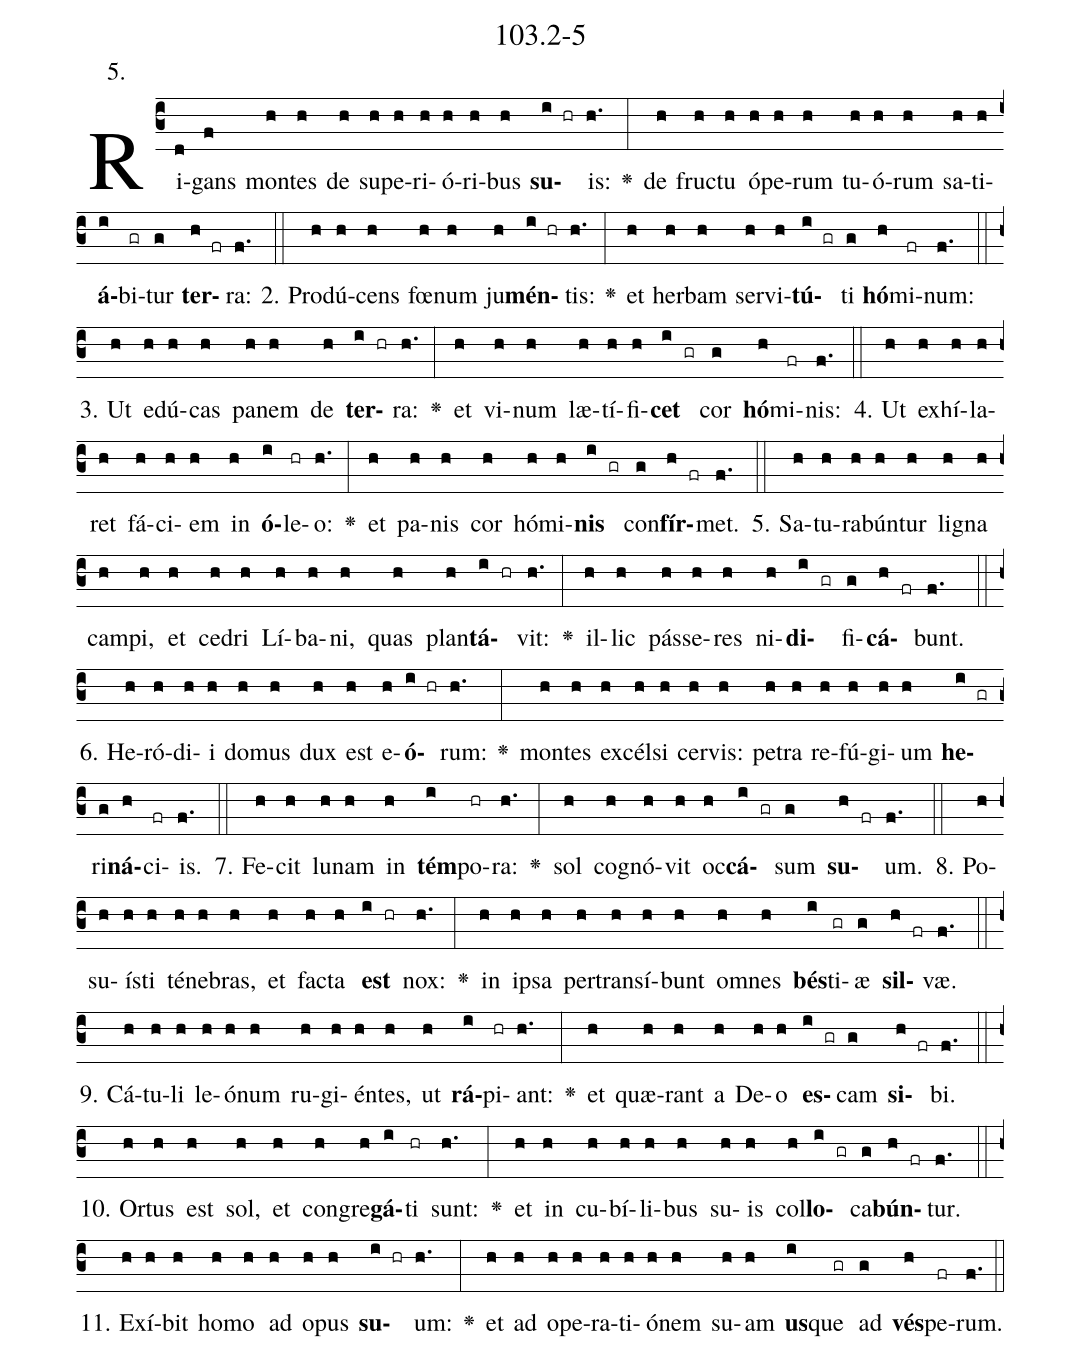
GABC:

name: 103.2-5;
annotation: 5.;
%%
(c3)Ri(d)gans(f) mon(h)tes(h) de(h) su(h)pe(h)ri(h)ó(h)ri(h)bus(h) <b>su</b>(i hr)is:(h.) <v>\greheightstar</v>(:) de(h) fruc(h)tu(h) ó(h)pe(h)rum(h) tu(h)ó(h)rum(h) sa(h)ti(h)<b>á</b>(i)bi(gr)tur(g) <b>ter</b>(h fr)ra:(f.) (::)
2. Pro(h)dú(h)cens(h) fœ(h)num(h) ju(h)<b>mén</b>(i hr)tis:(h.) <v>\greheightstar</v>(:) et(h) her(h)bam(h) ser(h)vi(h)<b>tú</b>(i gr)ti(g) <b>hó</b>(h)mi(fr)num:(f.) (::)
3. Ut(h) e(h)dú(h)cas(h) pa(h)nem(h) de(h) <b>ter</b>(i hr)ra:(h.) <v>\greheightstar</v>(:) et(h) vi(h)num(h) læ(h)tí(h)fi(h)<b>cet</b>(i gr) cor(g) <b>hó</b>(h)mi(fr)nis:(f.) (::)
4. Ut(h) ex(h)hí(h)la(h)ret(h) fá(h)ci(h)em(h) in(h) <b>ó</b>(i)le(hr)o:(h.) <v>\greheightstar</v>(:) et(h) pa(h)nis(h) cor(h) hó(h)mi(h)<b>nis</b>(i gr) con(g)<b>fír</b>(h fr)met.(f.) (::)
5. Sa(h)tu(h)ra(h)bún(h)tur(h) li(h)gna(h) cam(h)pi,(h) et(h) ce(h)dri(h) Lí(h)ba(h)ni,(h) quas(h) plan(h)<b>tá</b>(i hr)vit:(h.) <v>\greheightstar</v>(:) il(h)lic(h) pás(h)se(h)res(h) ni(h)<b>di</b>(i gr)fi(g)<b>cá</b>(h fr)bunt.(f.) (::)
6. He(h)ró(h)di(h)i(h) do(h)mus(h) dux(h) est(h) e(h)<b>ó</b>(i hr)rum:(h.) <v>\greheightstar</v>(:) mon(h)tes(h) ex(h)cél(h)si(h) cer(h)vis:(h) pe(h)tra(h) re(h)fú(h)gi(h)um(h) <b>he</b>(i gr)ri(g)<b>ná</b>(h)ci(fr)is.(f.) (::)
7. Fe(h)cit(h) lu(h)nam(h) in(h) <b>tém</b>(i)po(hr)ra:(h.) <v>\greheightstar</v>(:) sol(h) co(h)gnó(h)vit(h) oc(h)<b>cá</b>(i gr)sum(g) <b>su</b>(h fr)um.(f.) (::)
8. Po(h)su(h)ís(h)ti(h) té(h)ne(h)bras,(h) et(h) fac(h)ta(h) <b>est</b>(i hr) nox:(h.) <v>\greheightstar</v>(:) in(h) ip(h)sa(h) per(h)trans(h)í(h)bunt(h) om(h)nes(h) <b>bés</b>(i)ti(gr)æ(g) <b>sil</b>(h fr)væ.(f.) (::)
9. Cá(h)tu(h)li(h) le(h)ó(h)num(h) ru(h)gi(h)én(h)tes,(h) ut(h) <b>rá</b>(i)pi(hr)ant:(h.) <v>\greheightstar</v>(:) et(h) quæ(h)rant(h) a(h) De(h)o(h) <b>es</b>(i gr)cam(g) <b>si</b>(h fr)bi.(f.) (::)
10. Or(h)tus(h) est(h) sol,(h) et(h) con(h)gre(h)<b>gá</b>(i)ti(hr) sunt:(h.) <v>\greheightstar</v>(:) et(h) in(h) cu(h)bí(h)li(h)bus(h) su(h)is(h) col(h)<b>lo</b>(i gr)ca(g)<b>bún</b>(h fr)tur.(f.) (::)
11. Ex(h)í(h)bit(h) ho(h)mo(h) ad(h) o(h)pus(h) <b>su</b>(i hr)um:(h.) <v>\greheightstar</v>(:) et(h) ad(h) o(h)pe(h)ra(h)ti(h)ó(h)nem(h) su(h)am(h) <b>us</b>(i)que(gr) ad(g) <b>vés</b>(h)pe(fr)rum.(f.) (::)
